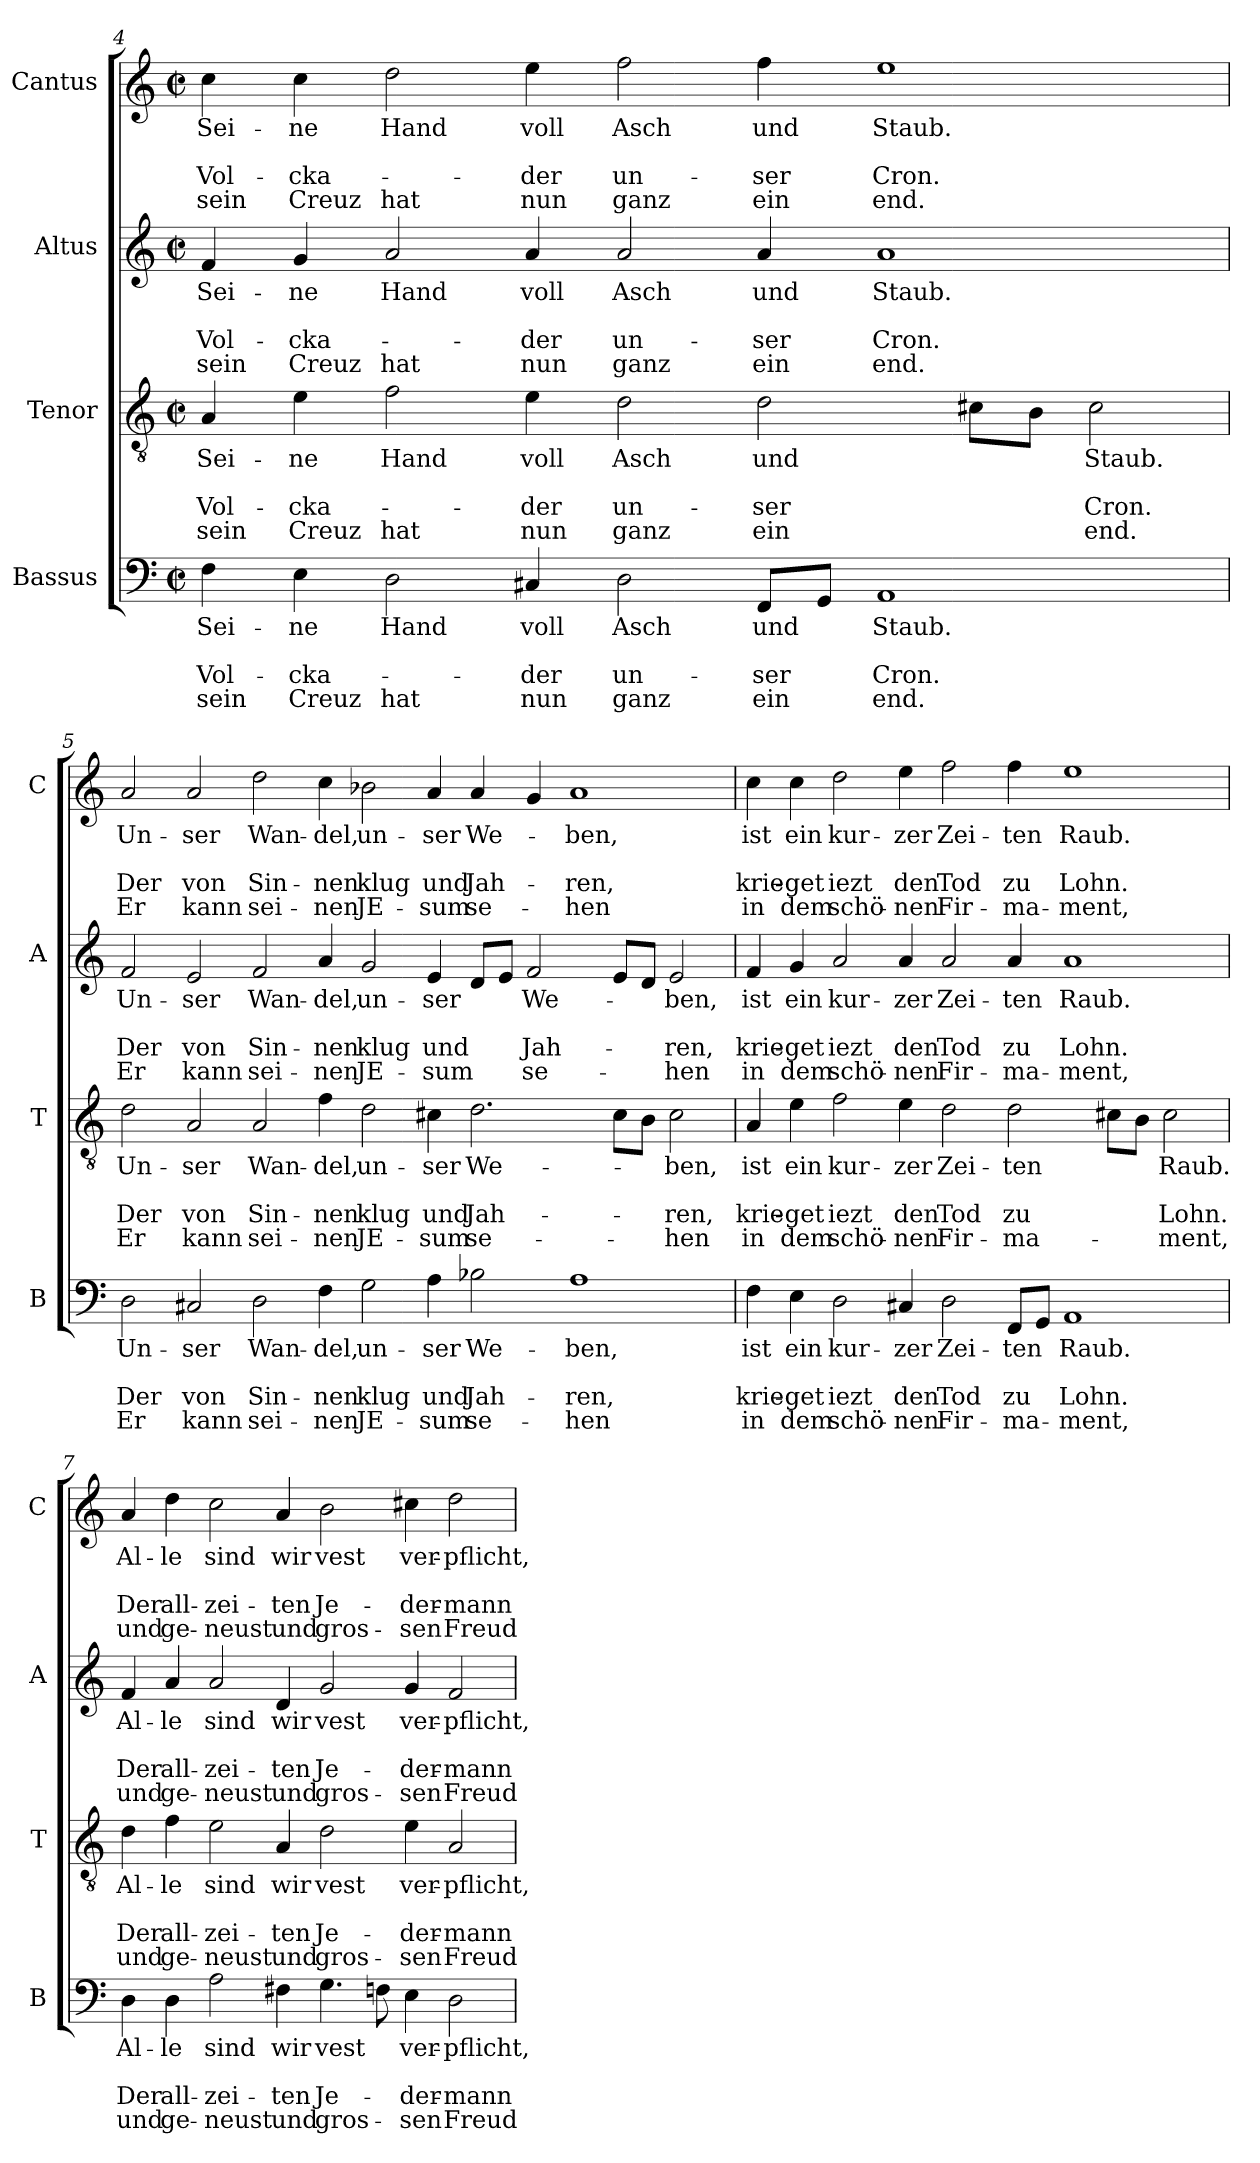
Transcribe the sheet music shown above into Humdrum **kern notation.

**kern	**text	**text	**text	**text	**kern	**text	**text	**text	**text	**kern	**text	**text	**text	**text	**kern	**text	**text	**text	**text
*part4	*part4	*part4	*part4	*part4	*part3	*part3	*part3	*part3	*part3	*part2	*part2	*part2	*part2	*part2	*part1	*part1	*part1	*part1	*part1
*staff4	*staff4	*staff4	*staff4	*staff4	*staff3	*staff3	*staff3	*staff3	*staff3	*staff2	*staff2	*staff2	*staff2	*staff2	*staff1	*staff1	*staff1	*staff1	*staff1
*I"Bassus	*	*	*	*	*I"Tenor	*	*	*	*	*I"Altus	*	*	*	*	*I"Cantus	*	*	*	*
*I'B	*	*	*	*	*I'T	*	*	*	*	*I'A	*	*	*	*	*I'C	*	*	*	*
*clefF4	*	*	*	*	*clefGv2	*	*	*	*	*clefG2	*	*	*	*	*clefG2	*	*	*	*
*k[]	*	*	*	*	*k[]	*	*	*	*	*k[]	*	*	*	*	*k[]	*	*	*	*
*C:	*	*	*	*	*C:	*	*	*	*	*C:	*	*	*	*	*C:	*	*	*	*
*M2/2	*	*	*	*	*M2/2	*	*	*	*	*M2/2	*	*	*	*	*M2/2	*	*	*	*
*met(c|)	*	*	*	*	*met(c|)	*	*	*	*	*met(c|)	*	*	*	*	*met(c|)	*	*	*	*
=4	=4	=4	=4	=4	=4	=4	=4	=4	=4	=4	=4	=4	=4	=4	=4	=4	=4	=4	=4
!	!LO:LY:b	!	!LO:LY:b	!LO:LY:b	!	!LO:LY:b	!	!LO:LY:b	!LO:LY:b	!	!LO:LY:b	!	!LO:LY:b	!LO:LY:b	!	!LO:LY:b	!	!LO:LY:b	!LO:LY:b
4F\	Sei-	.	Vol-	sein	4A/	Sei-	.	Vol-	sein	4f/	Sei-	.	Vol-	sein	4cc\	Sei-	.	Vol-	sein
!	!LO:LY:b	!	!LO:LY:b	!LO:LY:b	!	!LO:LY:b	!	!LO:LY:b	!LO:LY:b	!	!LO:LY:b	!	!LO:LY:b	!LO:LY:b	!	!LO:LY:b	!	!LO:LY:b	!LO:LY:b
4E\	-ne	.	-cka-	Creuz	4e\	-ne	.	-cka-	Creuz	4g/	-ne	.	-cka-	Creuz	4cc\	-ne	.	-cka-	Creuz
!	!LO:LY:b	!	!	!LO:LY:b	!	!LO:LY:b	!	!	!LO:LY:b	!	!LO:LY:b	!	!	!LO:LY:b	!	!LO:LY:b	!	!	!LO:LY:b
2D\	Hand	.	.	hat	2f\	Hand	.	.	hat	2a/	Hand	.	.	hat	2dd\	Hand	.	.	hat
!	!LO:LY:b	!	!LO:LY:b	!LO:LY:b	!	!LO:LY:b	!	!LO:LY:b	!LO:LY:b	!	!LO:LY:b	!	!LO:LY:b	!LO:LY:b	!	!LO:LY:b	!	!LO:LY:b	!LO:LY:b
4C#X/	voll	.	-der	nun	4e\	voll	.	-der	nun	4a/	voll	.	-der	nun	4ee\	voll	.	-der	nun
!	!LO:LY:b	!	!LO:LY:b	!LO:LY:b	!	!LO:LY:b	!	!LO:LY:b	!LO:LY:b	!	!LO:LY:b	!	!LO:LY:b	!LO:LY:b	!	!LO:LY:b	!	!LO:LY:b	!LO:LY:b
2D\	Asch	.	un-	ganz	2d\	Asch	.	un-	ganz	2a/	Asch	.	un-	ganz	2ff\	Asch	.	un-	ganz
!	!LO:LY:b	!	!LO:LY:b	!LO:LY:b	!	!LO:LY:b	!	!LO:LY:b	!LO:LY:b	!	!LO:LY:b	!	!LO:LY:b	!LO:LY:b	!	!LO:LY:b	!	!LO:LY:b	!LO:LY:b
8FF/L	und	.	-ser	ein	2d\	und	.	-ser	ein	4a/	und	.	-ser	ein	4ff\	und	.	-ser	ein
8GG/J	.	.	.	.	.	.	.	.	.	.	.	.	.	.	.	.	.	.	.
!	!LO:LY:b	!	!LO:LY:b	!LO:LY:b	!	!	!	!	!	!	!LO:LY:b	!	!LO:LY:b	!LO:LY:b	!	!LO:LY:b	!	!LO:LY:b	!LO:LY:b
1AA	Staub.	.	Cron.	end.	.	.	.	.	.	1a	Staub.	.	Cron.	end.	1ee	Staub.	.	Cron.	end.
.	.	.	.	.	8c#X\L	.	.	.	.	.	.	.	.	.	.	.	.	.	.
.	.	.	.	.	8B\J	.	.	.	.	.	.	.	.	.	.	.	.	.	.
!	!	!	!	!	!	!LO:LY:b	!	!LO:LY:b	!LO:LY:b	!	!	!	!	!	!	!	!	!	!
.	.	.	.	.	2c#\	Staub.	.	Cron.	end.	.	.	.	.	.	.	.	.	.	.
!!LO:LB:g=z
=5	=5	=5	=5	=5	=5	=5	=5	=5	=5	=5	=5	=5	=5	=5	=5	=5	=5	=5	=5
!	!LO:LY:b	!	!LO:LY:b	!LO:LY:b	!	!LO:LY:b	!	!LO:LY:b	!LO:LY:b	!	!LO:LY:b	!	!LO:LY:b	!LO:LY:b	!	!LO:LY:b	!	!LO:LY:b	!LO:LY:b
2D\	Un-	.	Der	Er	2d\	Un-	.	Der	Er	2f/	Un-	.	Der	Er	2a/	Un-	.	Der	Er
!	!LO:LY:b	!	!LO:LY:b	!LO:LY:b	!	!LO:LY:b	!	!LO:LY:b	!LO:LY:b	!	!LO:LY:b	!	!LO:LY:b	!LO:LY:b	!	!LO:LY:b	!	!LO:LY:b	!LO:LY:b
2C#X/	-ser	.	von	kann	2A/	-ser	.	von	kann	2e/	-ser	.	von	kann	2a/	-ser	.	von	kann
!	!LO:LY:b	!	!LO:LY:b	!LO:LY:b	!	!LO:LY:b	!	!LO:LY:b	!LO:LY:b	!	!LO:LY:b	!	!LO:LY:b	!LO:LY:b	!	!LO:LY:b	!	!LO:LY:b	!LO:LY:b
2D\	Wan-	.	Sin-	sei-	2A/	Wan-	.	Sin-	sei-	2f/	Wan-	.	Sin-	sei-	2dd\	Wan-	.	Sin-	sei-
!	!LO:LY:b	!	!LO:LY:b	!LO:LY:b	!	!LO:LY:b	!	!LO:LY:b	!LO:LY:b	!	!LO:LY:b	!	!LO:LY:b	!LO:LY:b	!	!LO:LY:b	!	!LO:LY:b	!LO:LY:b
4F\	-del,	.	-nen	-nen	4f\	-del,	.	-nen	-nen	4a/	-del,	.	-nen	-nen	4cc\	-del,	.	-nen	-nen
!	!LO:LY:b	!	!LO:LY:b	!LO:LY:b	!	!LO:LY:b	!	!LO:LY:b	!LO:LY:b	!	!LO:LY:b	!	!LO:LY:b	!LO:LY:b	!	!LO:LY:b	!	!LO:LY:b	!LO:LY:b
2G\	un-	.	klug	JE-	2d\	un-	.	klug	JE-	2g/	un-	.	klug	JE-	2b-X\	un-	.	klug	JE-
!	!LO:LY:b	!	!LO:LY:b	!LO:LY:b	!	!LO:LY:b	!	!LO:LY:b	!LO:LY:b	!	!LO:LY:b	!	!LO:LY:b	!LO:LY:b	!	!LO:LY:b	!	!LO:LY:b	!LO:LY:b
4A\	-ser	.	und	-sum	4c#X\	-ser	.	und	-sum	4e/	-ser	.	und	-sum	4a/	-ser	.	und	-sum
!	!LO:LY:b	!	!LO:LY:b	!LO:LY:b	!	!LO:LY:b	!	!LO:LY:b	!LO:LY:b	!	!	!	!	!	!	!LO:LY:b	!	!LO:LY:b	!LO:LY:b
2B-X\	We-	.	Jah-	se-	2.d\	We-	.	Jah-	se-	8d/L	.	.	.	.	4a/	We-	.	Jah-	se-
.	.	.	.	.	.	.	.	.	.	8e/J	.	.	.	.	.	.	.	.	.
!	!	!	!	!	!	!	!	!	!	!	!LO:LY:b	!	!LO:LY:b	!LO:LY:b	!	!	!	!	!
.	.	.	.	.	.	.	.	.	.	2f/	We-	.	Jah-	se-	4g/	.	.	.	.
!	!LO:LY:b	!	!LO:LY:b	!LO:LY:b	!	!	!	!	!	!	!	!	!	!	!	!LO:LY:b	!	!LO:LY:b	!LO:LY:b
1A	-ben,	.	-ren,	-hen	.	.	.	.	.	.	.	.	.	.	1a	-ben,	.	-ren,	-hen
.	.	.	.	.	8c#\L	.	.	.	.	8e/L	.	.	.	.	.	.	.	.	.
.	.	.	.	.	8B\J	.	.	.	.	8d/J	.	.	.	.	.	.	.	.	.
!	!	!	!	!	!	!LO:LY:b	!	!LO:LY:b	!LO:LY:b	!	!LO:LY:b	!	!LO:LY:b	!LO:LY:b	!	!	!	!	!
.	.	.	.	.	2c#\	-ben,	.	-ren,	-hen	2e/	-ben,	.	-ren,	-hen	.	.	.	.	.
=6	=6	=6	=6	=6	=6	=6	=6	=6	=6	=6	=6	=6	=6	=6	=6	=6	=6	=6	=6
!	!LO:LY:b	!	!LO:LY:b	!LO:LY:b	!	!LO:LY:b	!	!LO:LY:b	!LO:LY:b	!	!LO:LY:b	!	!LO:LY:b	!LO:LY:b	!	!LO:LY:b	!	!LO:LY:b	!LO:LY:b
4F\	ist	.	krie-	in	4A/	ist	.	krie-	in	4f/	ist	.	krie-	in	4cc\	ist	.	krie-	in
!	!LO:LY:b	!	!LO:LY:b	!LO:LY:b	!	!LO:LY:b	!	!LO:LY:b	!LO:LY:b	!	!LO:LY:b	!	!LO:LY:b	!LO:LY:b	!	!LO:LY:b	!	!LO:LY:b	!LO:LY:b
4E\	ein	.	-get	dem	4e\	ein	.	-get	dem	4g/	ein	.	-get	dem	4cc\	ein	.	-get	dem
!	!LO:LY:b	!	!LO:LY:b	!LO:LY:b	!	!LO:LY:b	!	!LO:LY:b	!LO:LY:b	!	!LO:LY:b	!	!LO:LY:b	!LO:LY:b	!	!LO:LY:b	!	!LO:LY:b	!LO:LY:b
2D\	kur-	.	iezt	schö-	2f\	kur-	.	iezt	schö-	2a/	kur-	.	iezt	schö-	2dd\	kur-	.	iezt	schö-
!	!LO:LY:b	!	!LO:LY:b	!LO:LY:b	!	!LO:LY:b	!	!LO:LY:b	!LO:LY:b	!	!LO:LY:b	!	!LO:LY:b	!LO:LY:b	!	!LO:LY:b	!	!LO:LY:b	!LO:LY:b
4C#X/	-zer	.	den	-nen	4e\	-zer	.	den	-nen	4a/	-zer	.	den	-nen	4ee\	-zer	.	den	-nen
!	!LO:LY:b	!	!LO:LY:b	!LO:LY:b	!	!LO:LY:b	!	!LO:LY:b	!LO:LY:b	!	!LO:LY:b	!	!LO:LY:b	!LO:LY:b	!	!LO:LY:b	!	!LO:LY:b	!LO:LY:b
2D\	Zei-	.	Tod	Fir-	2d\	Zei-	.	Tod	Fir-	2a/	Zei-	.	Tod	Fir-	2ff\	Zei-	.	Tod	Fir-
!	!LO:LY:b	!	!LO:LY:b	!LO:LY:b	!	!LO:LY:b	!	!LO:LY:b	!LO:LY:b	!	!LO:LY:b	!	!LO:LY:b	!LO:LY:b	!	!LO:LY:b	!	!LO:LY:b	!LO:LY:b
8FF/L	-ten	.	zu	-ma-	2d\	-ten	.	zu	-ma-	4a/	-ten	.	zu	-ma-	4ff\	-ten	.	zu	-ma-
8GG/J	.	.	.	.	.	.	.	.	.	.	.	.	.	.	.	.	.	.	.
!	!LO:LY:b	!	!LO:LY:b	!LO:LY:b	!	!	!	!	!	!	!LO:LY:b	!	!LO:LY:b	!LO:LY:b	!	!LO:LY:b	!	!LO:LY:b	!LO:LY:b
1AA	Raub.	.	Lohn.	-ment,	.	.	.	.	.	1a	Raub.	.	Lohn.	-ment,	1ee	Raub.	.	Lohn.	-ment,
.	.	.	.	.	8c#X\L	.	.	.	.	.	.	.	.	.	.	.	.	.	.
.	.	.	.	.	8B\J	.	.	.	.	.	.	.	.	.	.	.	.	.	.
!	!	!	!	!	!	!LO:LY:b	!	!LO:LY:b	!LO:LY:b	!	!	!	!	!	!	!	!	!	!
.	.	.	.	.	2c#\	Raub.	.	Lohn.	-ment,	.	.	.	.	.	.	.	.	.	.
!!LO:PB:g=z
=7	=7	=7	=7	=7	=7	=7	=7	=7	=7	=7	=7	=7	=7	=7	=7	=7	=7	=7	=7
!	!LO:LY:b	!	!LO:LY:b	!LO:LY:b	!	!LO:LY:b	!	!LO:LY:b	!LO:LY:b	!	!LO:LY:b	!	!LO:LY:b	!LO:LY:b	!	!LO:LY:b	!	!LO:LY:b	!LO:LY:b
4D\	Al-	.	Der	und	4d\	Al-	.	Der	und	4f/	Al-	.	Der	und	4a/	Al-	.	Der	und
!	!LO:LY:b	!	!LO:LY:b	!LO:LY:b	!	!LO:LY:b	!	!LO:LY:b	!LO:LY:b	!	!LO:LY:b	!	!LO:LY:b	!LO:LY:b	!	!LO:LY:b	!	!LO:LY:b	!LO:LY:b
4D\	-le	.	all-	ge-	4f\	-le	.	all-	ge-	4a/	-le	.	all-	ge-	4dd\	-le	.	all-	ge-
!	!LO:LY:b	!	!LO:LY:b	!LO:LY:b	!	!LO:LY:b	!	!LO:LY:b	!LO:LY:b	!	!LO:LY:b	!	!LO:LY:b	!LO:LY:b	!	!LO:LY:b	!	!LO:LY:b	!LO:LY:b
2A\	sind	.	-zei-	-neust	2e\	sind	.	-zei-	-neust	2a/	sind	.	-zei-	-neust	2cc\	sind	.	-zei-	-neust
!	!LO:LY:b	!	!LO:LY:b	!LO:LY:b	!	!LO:LY:b	!	!LO:LY:b	!LO:LY:b	!	!LO:LY:b	!	!LO:LY:b	!LO:LY:b	!	!LO:LY:b	!	!LO:LY:b	!LO:LY:b
4F#X\	wir	.	-ten	und	4A/	wir	.	-ten	und	4d/	wir	.	-ten	und	4a/	wir	.	-ten	und
!	!LO:LY:b	!	!LO:LY:b	!LO:LY:b	!	!LO:LY:b	!	!LO:LY:b	!LO:LY:b	!	!LO:LY:b	!	!LO:LY:b	!LO:LY:b	!	!LO:LY:b	!	!LO:LY:b	!LO:LY:b
4.G\	vest	.	Je-	gros-	2d\	vest	.	Je-	gros-	2g/	vest	.	Je-	gros-	2b\	vest	.	Je-	gros-
8Fn\	.	.	.	.	.	.	.	.	.	.	.	.	.	.	.	.	.	.	.
!	!LO:LY:b	!	!LO:LY:b	!LO:LY:b	!	!LO:LY:b	!	!LO:LY:b	!LO:LY:b	!	!LO:LY:b	!	!LO:LY:b	!LO:LY:b	!	!LO:LY:b	!	!LO:LY:b	!LO:LY:b
4E\	ver-	.	-der-	-sen	4e\	ver-	.	-der-	-sen	4g/	ver-	.	-der-	-sen	4cc#X\	ver-	.	-der-	-sen
!	!LO:LY:b	!	!LO:LY:b	!LO:LY:b	!	!LO:LY:b	!	!LO:LY:b	!LO:LY:b	!	!LO:LY:b	!	!LO:LY:b	!LO:LY:b	!	!LO:LY:b	!	!LO:LY:b	!LO:LY:b
2D\	-pflicht,	.	-mann	Freud	2A/	-pflicht,	.	-mann	Freud	2f/	-pflicht,	.	-mann	Freud	2dd\	-pflicht,	.	-mann	Freud
=	=	=	=	=	=	=	=	=	=	=	=	=	=	=	=	=	=	=	=
*-	*-	*-	*-	*-	*-	*-	*-	*-	*-	*-	*-	*-	*-	*-	*-	*-	*-	*-	*-
